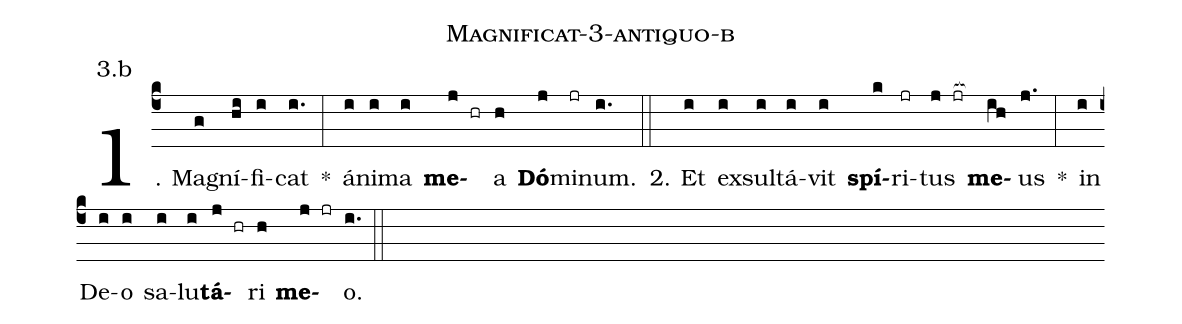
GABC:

name: Magnificat-3-antiquo-b;
annotation: 3.b;
%%
(c4)1. Ma(g)gní(hi)fi(i)cat(i.) *(:) á(i)ni(i)ma(i) <b>me</b>(j hr)a(h) <b>Dó</b>(j)mi(jr)num.(i.) (::)
2. Et(i) ex(i)sul(i)tá(i)vit(i) <b>spí</b>(k)ri(jr)tus(j jr[ocb:1{]) <b>me</b>(ih[ocb:0}])us(j.) *(:) in(i) De(i)o(i) sa(i)lu(i)<b>tá</b>(j hr)ri(h) <b>me</b>(j jr)o.(i.) (::)
